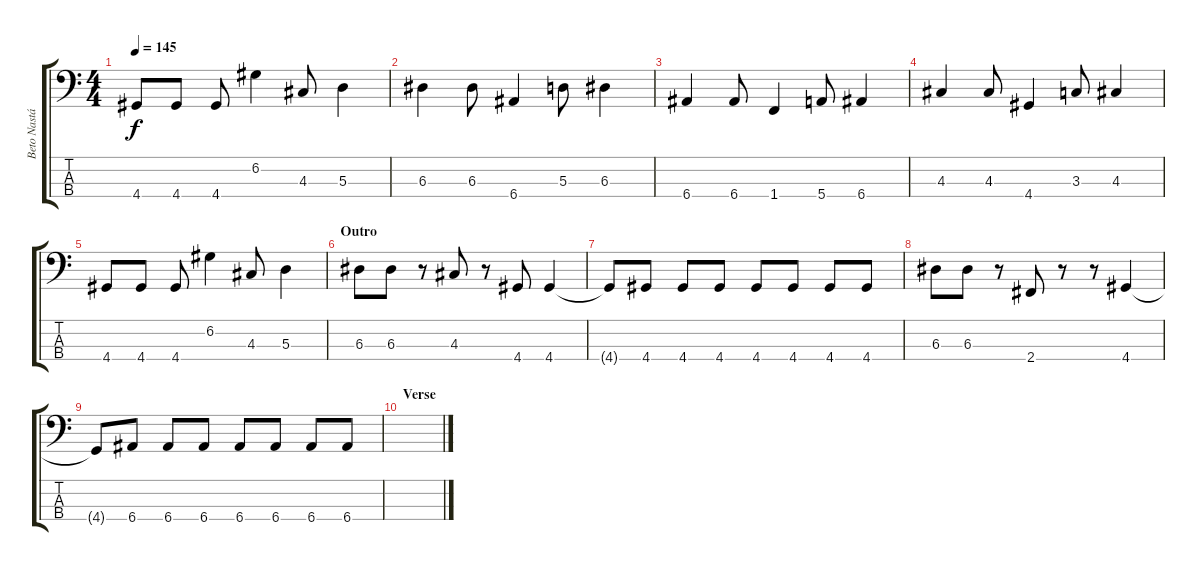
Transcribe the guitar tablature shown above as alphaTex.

\track ("Beto Nastácia" "Beto Nastá") {instrument electricbassfinger}
\staff {score tabs}
\tuning (G2 D2 A1 E1) {hide}
\ts (4 4)
\tempo 145
\clef f4
\ks c
4.4.8{dy f} 4.4.8 4.4.8 6.2.4 4.3.8 5.3.4 |
6.3.4 6.3.8 6.4.4 5.3.8 6.3.4 |
6.4.4 6.4.8 1.4.4 5.4.8 6.4.4 |
4.3.4 4.3.8 4.4.4 3.3.8 4.3.4 |
4.4.8 4.4.8 4.4.8 6.2.4 4.3.8 5.3.4 |
\section ("" "Outro")
6.3.8 6.3.8 r.8 4.3.8 r.8 4.4.8 4.4.4 |
4.4{t}.8 4.4.8 4.4.8 4.4.8 4.4.8 4.4.8 4.4.8 4.4.8 |
6.3.8 6.3.8 r.8 2.4.8 r.8 r.8 4.4.4 |
4.4{t}.8 6.4.8 6.4.8 6.4.8 6.4.8 6.4.8 6.4.8 6.4.8 |
\section ("" "Verse")
